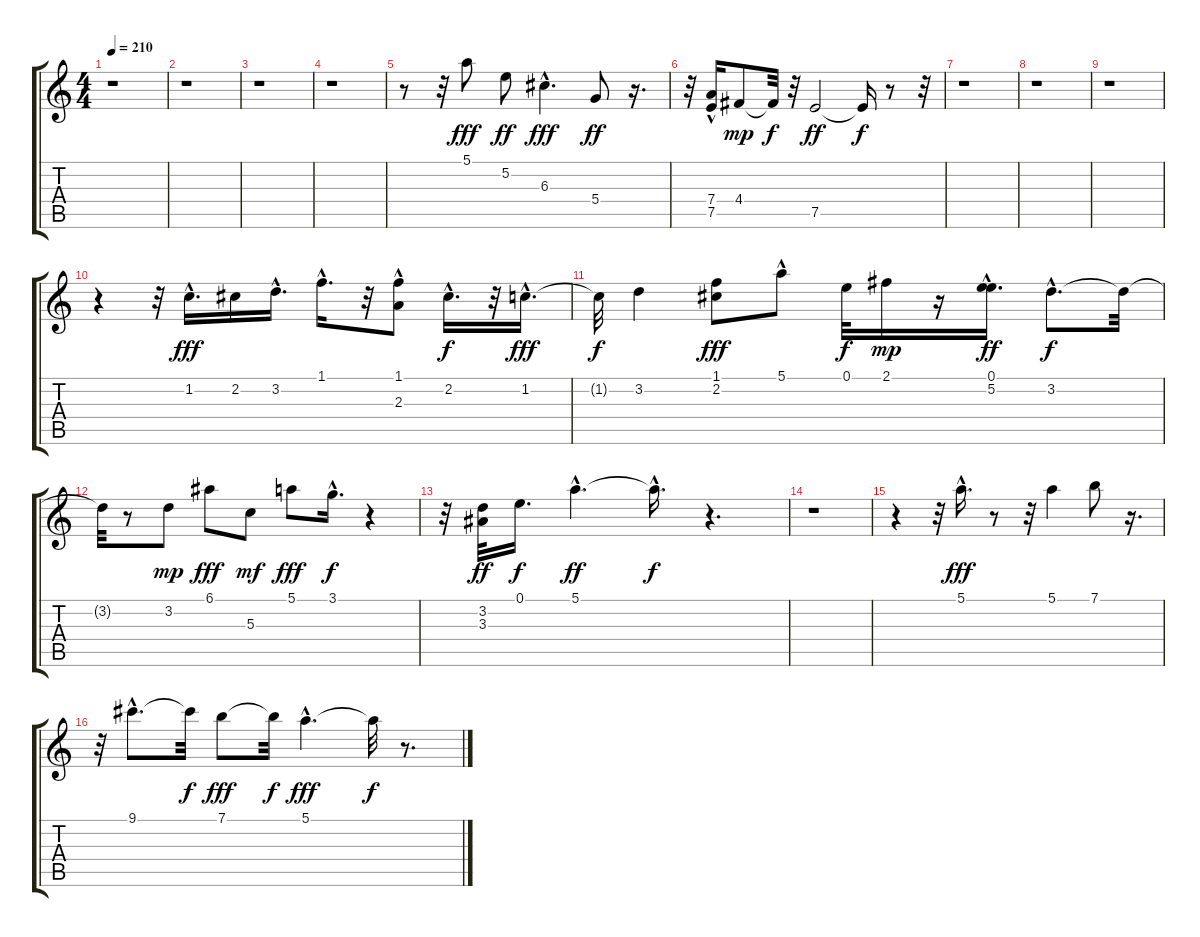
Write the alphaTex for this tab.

\track "" {instrument acousticguitarnylon}
\staff {score tabs}
\tuning (E4 B3 G3 D3 A2 E2) {hide}
\ts (4 4)
\tempo 210
\clef g2
\ks c
r.1{dy fff} |
r.1 |
r.1 |
r.1 |
r.8 r.32 5.1.8 5.2.8{dy ff} 6.3{hac}.4{d dy fff} 5.4.8{dy ff} r.16{d} |
r.32 (7.4{hac} 7.5).16 4.4.8{dy mp} 4.4{t}.32{dy f} r.32 7.5.2{dy ff} 7.5{t}.16{dy f} r.8 r.32 |
r.1 |
r.1 |
r.1 |
r.4 r.32 1.2{hac}.16{d dy fff} 2.2.16 3.2{hac}.16{d} 1.1{hac}.16{d} r.32 (1.1{hac} 2.3).8 2.2{hac}.16{d dy f} r.32 1.2{hac}.16{d dy fff} |
1.2{t}.32{dy f} 3.2.4 (1.1 2.2).8{dy fff} 5.1{hac}.8 0.1.32{dy f} 2.1.16{dy mp} r.16 (0.1{hac} 5.2{hac}).16{d dy ff} 3.2{hac}.8{d dy f} 3.2{t}.32 |
3.2{t}.32 r.8 3.2.8{dy mp} 6.1.8{dy fff} 5.3.8{dy mf} 5.1.8{dy fff} 3.1{hac}.16{d dy f} r.4 |
r.32 (3.2 3.3).32{dy ff} 0.1.16{d dy f} 5.1{hac}.4{d dy ff} 5.1{hac t}.16{d dy f} r.4{d} |
r.1 |
r.4 r.32 5.1{hac}.16{d dy fff} r.8 r.32 5.1.4 7.1.8 r.16{d} |
r.32 9.1{hac}.8{d} 9.1{t}.32{dy f} 7.1.8{dy fff} 7.1{t}.32{dy f} 5.1{hac}.4{d dy fff} 5.1{t}.32{dy f} r.8{d}
